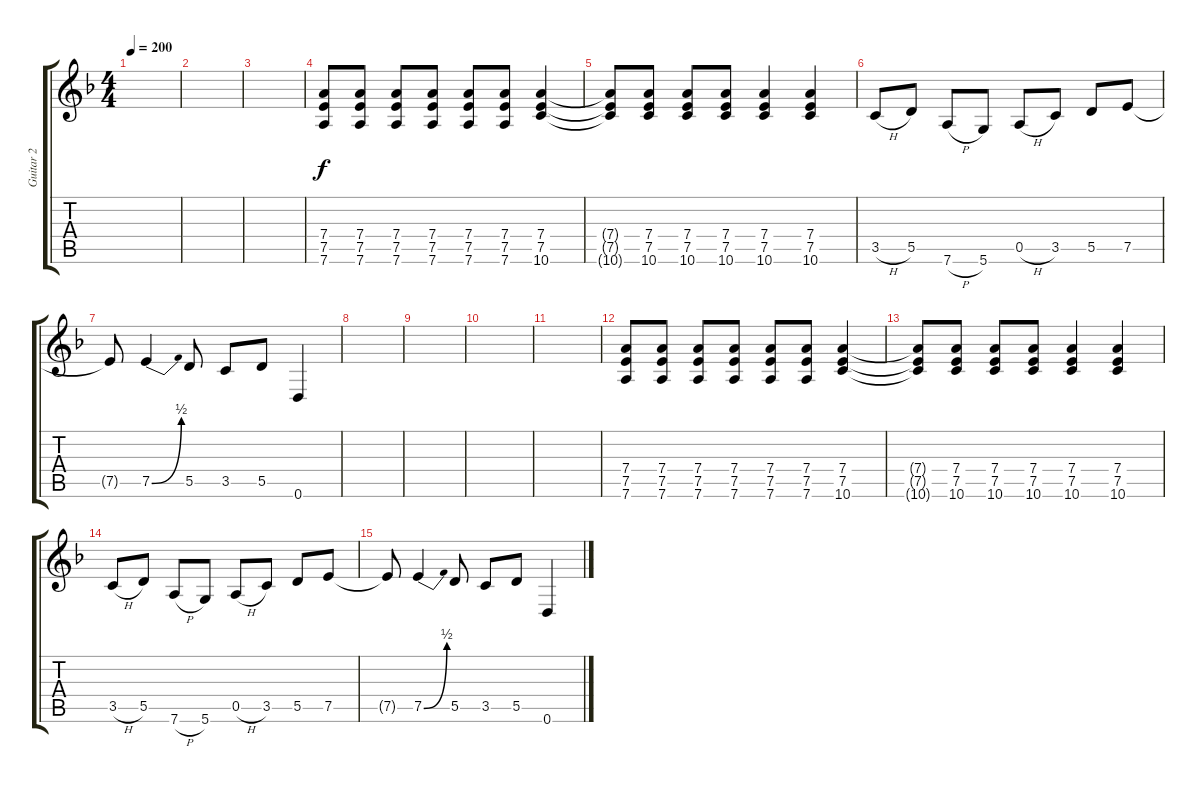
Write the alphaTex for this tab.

\track ("Guitar 2" "Guitar 2") {instrument distortionguitar}
\staff {score tabs}
\tuning (D4 A3 F3 D3 A2 D2) {hide}
\ts (4 4)
\tempo 200
\clef g2
\ks f
|
|
|
(7.4 7.5 7.6).8 (7.4 7.5 7.6).8 (7.4 7.5 7.6).8 (7.4 7.5 7.6).8 (7.4 7.5 7.6).8 (7.4 7.5 7.6).8 (7.4 7.5 10.6).4 |
(7.4{t} 7.5{t} 10.6{t}).8 (7.4 7.5 10.6).8 (7.4 7.5 10.6).8 (7.4 7.5 10.6).8 (7.4 7.5 10.6).4 (7.4 7.5 10.6).4 |
3.5{h}.8 5.5.8 7.6{h}.8 5.6.8 0.5{h}.8 3.5.8 5.5.8 7.5.8 |
7.5{t}.8 7.5{be (bend 0 0 60 2)}.4 5.5.8 3.5.8 5.5.8 0.6.4 |
|
|
|
|
(7.4 7.5 7.6).8 (7.4 7.5 7.6).8 (7.4 7.5 7.6).8 (7.4 7.5 7.6).8 (7.4 7.5 7.6).8 (7.4 7.5 7.6).8 (7.4 7.5 10.6).4 |
(7.4{t} 7.5{t} 10.6{t}).8 (7.4 7.5 10.6).8 (7.4 7.5 10.6).8 (7.4 7.5 10.6).8 (7.4 7.5 10.6).4 (7.4 7.5 10.6).4 |
3.5{h}.8 5.5.8 7.6{h}.8 5.6.8 0.5{h}.8 3.5.8 5.5.8 7.5.8 |
7.5{t}.8 7.5{be (bend 0 0 60 2)}.4 5.5.8 3.5.8 5.5.8 0.6.4
